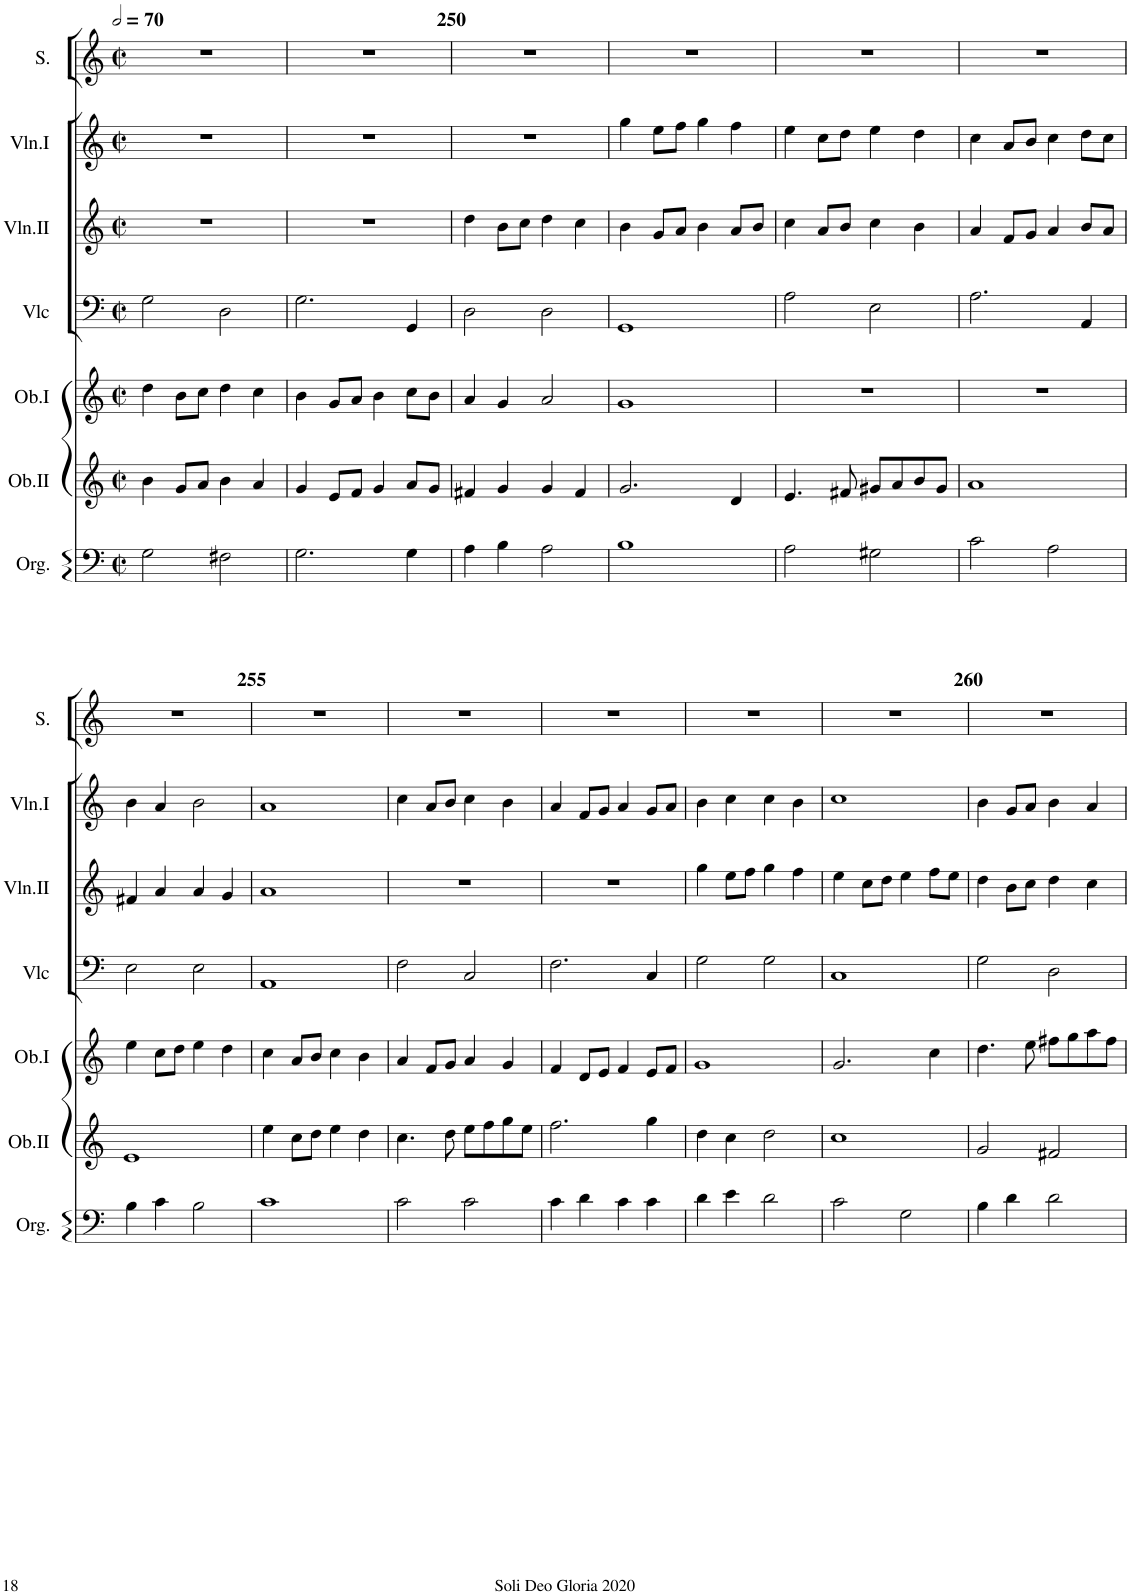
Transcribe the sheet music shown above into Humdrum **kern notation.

**kern	**kern	**kern	**kern	**kern	**kern
*part6	*part5	*part4	*part3	*part2	*part1
*staff6	*staff5	*staff4	*staff3	*staff2	*staff1
*I"Orgue	*I"Oboe II	*I"Oboe I	*I"Violoncelle	*I"Violon II	*I"Violon I
*I'Org.	*I'Ob.II	*I'Ob.I	*I'Vlc	*I'Vln.II	*I'Vln.I
!!LO:PB:g=z
*clefF4	*clefG2	*clefG2	*clefF4	*clefG2	*clefG2
*k[]	*k[]	*k[]	*k[]	*k[]	*k[]
*M2/2	*M2/2	*M2/2	*M2/2	*M2/2	*M2/2
*met(c|)	*met(c|)	*met(c|)	*met(c|)	*met(c|)	*met(c|)
=248	=248	=248	=248	=248	=248
2G\	4b\	4dd\	2G\	1r	1r
.	8g/L	8b\L	.	.	.
.	8a/J	8cc\J	.	.	.
2F#X\	4b\	4dd\	2D\	.	.
.	4a/	4cc\	.	.	.
=249	=249	=249	=249	=249	=249
2.G\	4g/	4b\	2.G\	1r	1r
.	8e/L	8g/L	.	.	.
.	8f/J	8a/J	.	.	.
.	4g/	4b\	.	.	.
4G\	8a/L	8cc\L	4GG/	.	.
.	8g/J	8b\J	.	.	.
=250	=250	=250	=250	=250	=250
4A\	4f#X/	4a/	2D\	4dd\	1r
4B\	4g/	4g/	.	8b\L	.
.	.	.	.	8cc\J	.
2A\	4g/	2a/	2D\	4dd\	.
.	4f#/	.	.	4cc\	.
=251	=251	=251	=251	=251	=251
1B	2.g/	1g	1GG	4b\	4gg\
.	.	.	.	8g/L	8ee\L
.	.	.	.	8a/J	8ff\J
.	.	.	.	4b\	4gg\
.	4d/	.	.	8a/L	4ff\
.	.	.	.	8b/J	.
=252	=252	=252	=252	=252	=252
2A\	4.e/	1r	2A\	4cc\	4ee\
.	.	.	.	8a/L	8cc\L
.	8f#X/	.	.	8b/J	8dd\J
2G#X\	8g#X/L	.	2E\	4cc\	4ee\
.	8a/	.	.	.	.
.	8b/	.	.	4b\	4dd\
.	8g#/J	.	.	.	.
=253	=253	=253	=253	=253	=253
2c\	1a	1r	2.A\	4a/	4cc\
.	.	.	.	8f/L	8a/L
.	.	.	.	8g/J	8b/J
2A\	.	.	.	4a/	4cc\
.	.	.	4AA/	8b/L	8dd\L
.	.	.	.	8a/J	8cc\J
!!LO:LB:g=z
=254	=254	=254	=254	=254	=254
4B\	1e	4ee\	2E\	4f#X/	4b\
4c\	.	8cc\L	.	4a/	4a/
.	.	8dd\J	.	.	.
2B\	.	4ee\	2E\	4a/	2b\
.	.	4dd\	.	4g/	.
=255	=255	=255	=255	=255	=255
1c	4ee\	4cc\	1AA	1a	1a
.	8cc\L	8a/L	.	.	.
.	8dd\J	8b/J	.	.	.
.	4ee\	4cc\	.	.	.
.	4dd\	4b\	.	.	.
=256	=256	=256	=256	=256	=256
2c\	4.cc\	4a/	2F\	1r	4cc\
.	.	8f/L	.	.	8a/L
.	8dd\	8g/J	.	.	8b/J
2c\	8ee\L	4a/	2C/	.	4cc\
.	8ff\	.	.	.	.
.	8gg\	4g/	.	.	4b\
.	8ee\J	.	.	.	.
=257	=257	=257	=257	=257	=257
4c\	2.ff\	4f/	2.F\	1r	4a/
4d\	.	8d/L	.	.	8f/L
.	.	8e/J	.	.	8g/J
4c\	.	4f/	.	.	4a/
4c\	4gg\	8e/L	4C/	.	8g/L
.	.	8f/J	.	.	8a/J
=258	=258	=258	=258	=258	=258
4d\	4dd\	1g	2G\	4gg\	4b\
4e\	4cc\	.	.	8ee\L	4cc\
.	.	.	.	8ff\J	.
2d\	2dd\	.	2G\	4gg\	4cc\
.	.	.	.	4ff\	4b\
=259	=259	=259	=259	=259	=259
2c\	1cc	2.g/	1C	4ee\	1cc
.	.	.	.	8cc\L	.
.	.	.	.	8dd\J	.
2G\	.	.	.	4ee\	.
.	.	4cc\	.	8ff\L	.
.	.	.	.	8ee\J	.
=260	=260	=260	=260	=260	=260
4B\	2g/	4.dd\	2G\	4dd\	4b\
4d\	.	.	.	8b\L	8g/L
.	.	8ee\	.	8cc\J	8a/J
2d\	2f#X/	8ff#X\L	2D\	4dd\	4b\
.	.	8gg\	.	.	.
.	.	8aa\	.	4cc\	4a/
.	.	8ff#\J	.	.	.
=	=	=	=	=	=
*-	*-	*-	*-	*-	*-
